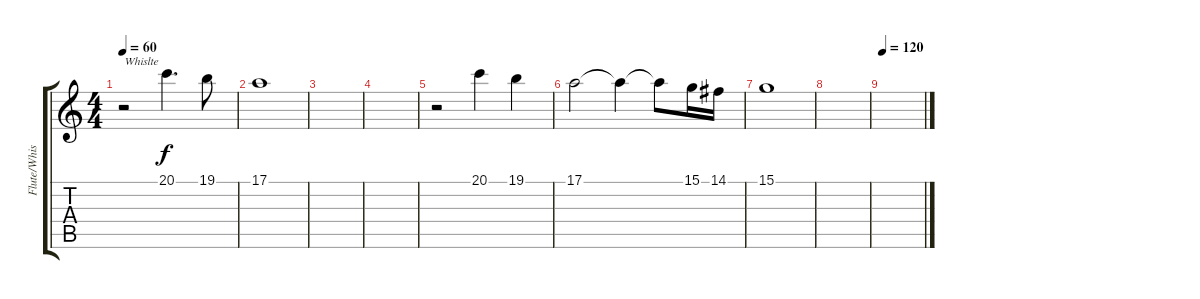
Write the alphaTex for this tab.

\track ("Flute/Whistle" "Flute/Whis") {instrument panflute}
\staff {score tabs}
\tuning (E4 B3 G3 D3 A2 E2) {hide}
\ts (4 4)
\tempo 60
\clef g2
\ks c
r.2{txt "Whislte" dy f volume 14 instrument whistle} 20.1.4{d} 19.1.8 |
17.1.1{volume 0} |
|
|
r.2{volume 13} 20.1.4 19.1.4 |
17.1.2 17.1{t}.4 17.1{t}.8 15.1.16 14.1.16 |
15.1.1{volume 0} |
|
\tempo 120
